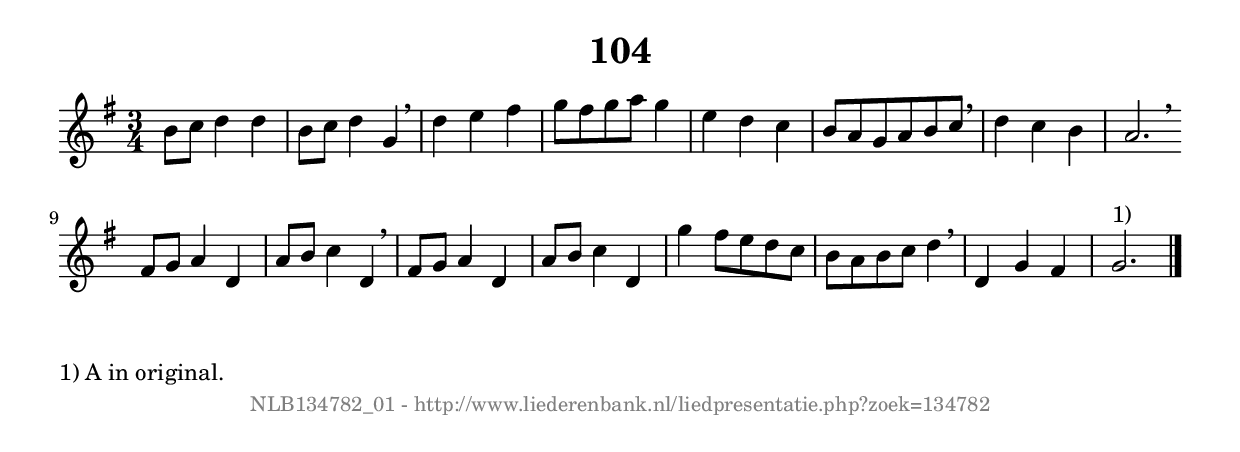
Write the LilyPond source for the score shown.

%
% produced by wce2krn 1.64 (7 June 2014)
%
\version"2.16"
#(append! paper-alist '(("long" . (cons (* 210 mm) (* 2000 mm)))))
#(set-default-paper-size "long")
sb = {\breathe}
mBreak = {\breathe }
bBreak = {\breathe }
x = {\once\override NoteHead #'style = #'cross }
gl=\glissando
itime={\override Staff.TimeSignature #'stencil = ##f }
ficta = {\once\set suggestAccidentals = ##t}
fine = {\once\override Score.RehearsalMark #'self-alignment-X = #1 \mark \markup {\italic{Fine}}}
dc = {\once\override Score.RehearsalMark #'self-alignment-X = #1 \mark \markup {\italic{D.C.}}}
dcf = {\once\override Score.RehearsalMark #'self-alignment-X = #1 \mark \markup {\italic{D.C. al Fine}}}
dcc = {\once\override Score.RehearsalMark #'self-alignment-X = #1 \mark \markup {\italic{D.C. al Coda}}}
ds = {\once\override Score.RehearsalMark #'self-alignment-X = #1 \mark \markup {\italic{D.S.}}}
dsf = {\once\override Score.RehearsalMark #'self-alignment-X = #1 \mark \markup {\italic{D.S. al Fine}}}
dsc = {\once\override Score.RehearsalMark #'self-alignment-X = #1 \mark \markup {\italic{D.S. al Coda}}}
pv = {\set Score.repeatCommands = #'((volta "1"))}
sv = {\set Score.repeatCommands = #'((volta "2"))}
tv = {\set Score.repeatCommands = #'((volta "3"))}
qv = {\set Score.repeatCommands = #'((volta "4"))}
xv = {\set Score.repeatCommands = #'((volta #f))}
\header{ tagline = ""
title = "104"
}
\score {{
\key g \major
\relative g'
{
\set melismaBusyProperties = #'()
\time 3/4
\tempo 4=120
\override Score.MetronomeMark #'transparent = ##t
\override Score.RehearsalMark #'break-visibility = #(vector #t #t #f)
b8 c d4 d b8 c d4 g, \sb d'e fis g8 fis g a g4 e d c b8 a g a b c \sb d4 c b a2. \bar ":|:" \bBreak
fis8 g a4 d, a'8 b c4 d, \sb fis8 g a4 d, a'8 b c4 d, g'4 fis8 e d c b a b c d4 \sb d, g fis g2.^"1)" \bar "|."
 }}
 \midi { }
 \layout {
            indent = 0.0\cm
}
}
\markup { \wordwrap-string #" 
1) A in original.
"}
\markup { \vspace #0 } \markup { \with-color #grey \fill-line { \center-column { \smaller "NLB134782_01 - http://www.liederenbank.nl/liedpresentatie.php?zoek=134782" } } }
